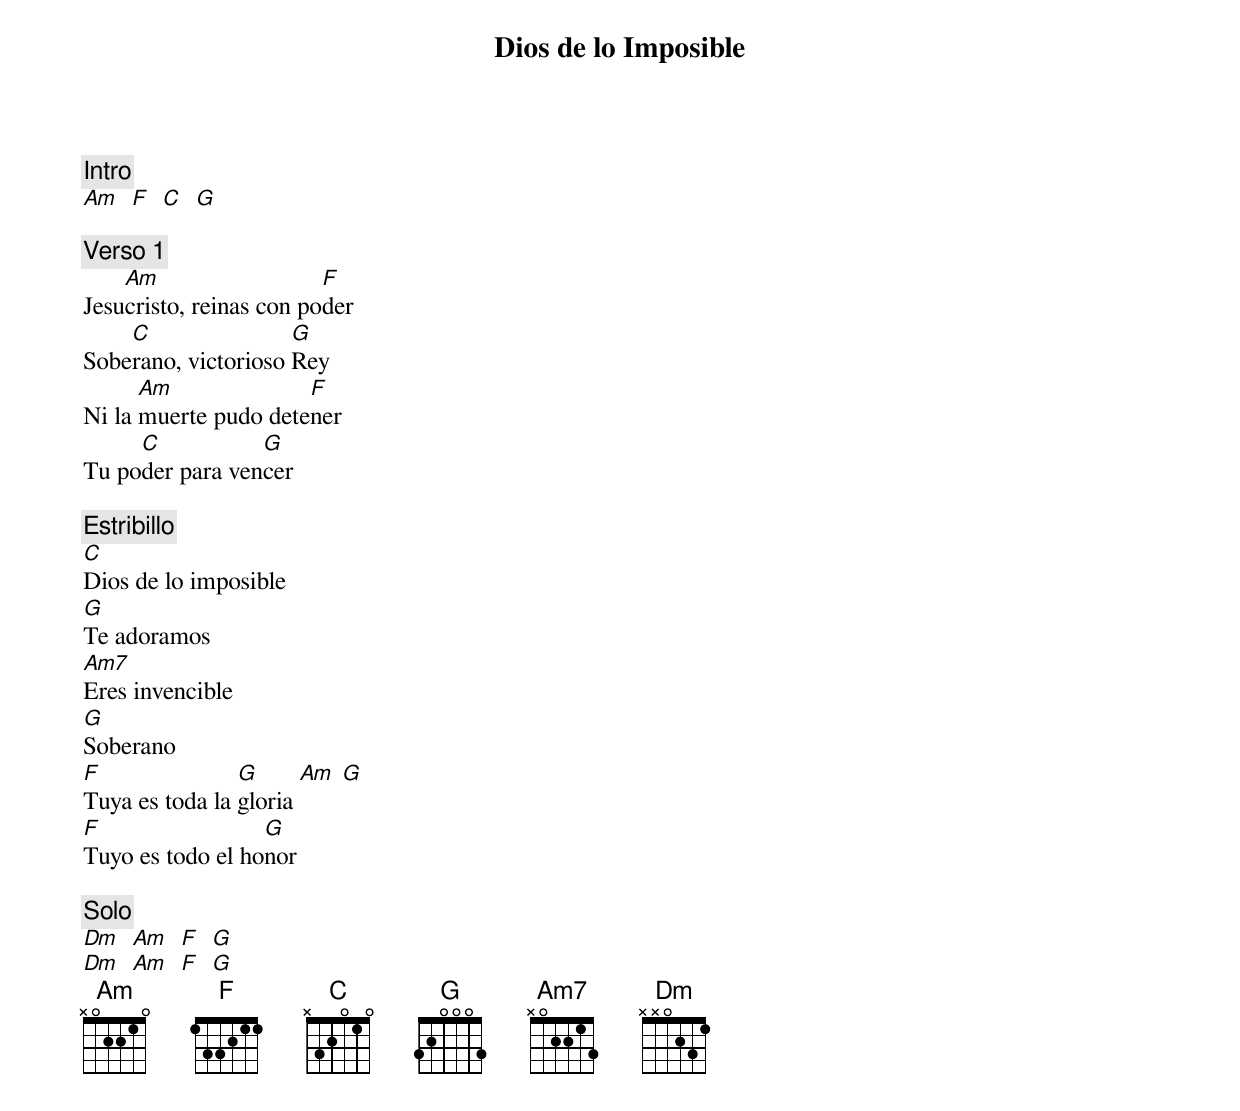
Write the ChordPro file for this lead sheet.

{title: Dios de lo Imposible}
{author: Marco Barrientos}
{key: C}
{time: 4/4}

{comment: Intro}
[Am]  [F]  [C]  [G]

{comment: Verso 1}
Jesu[Am]cristo, reinas con po[F]der
Sobe[C]rano, victorioso [G]Rey
Ni la [Am]muerte pudo dete[F]ner
Tu po[C]der para ven[G]cer

{comment: Estribillo}
[C]Dios de lo imposible
[G]Te adoramos
[Am7]Eres invencible
[G]Soberano
[F]Tuya es toda la [G]gloria [Am] [G]
[F]Tuyo es todo el ho[G]nor

{comment: Solo}
[Dm]  [Am]  [F]  [G]
[Dm]  [Am]  [F]  [G]
